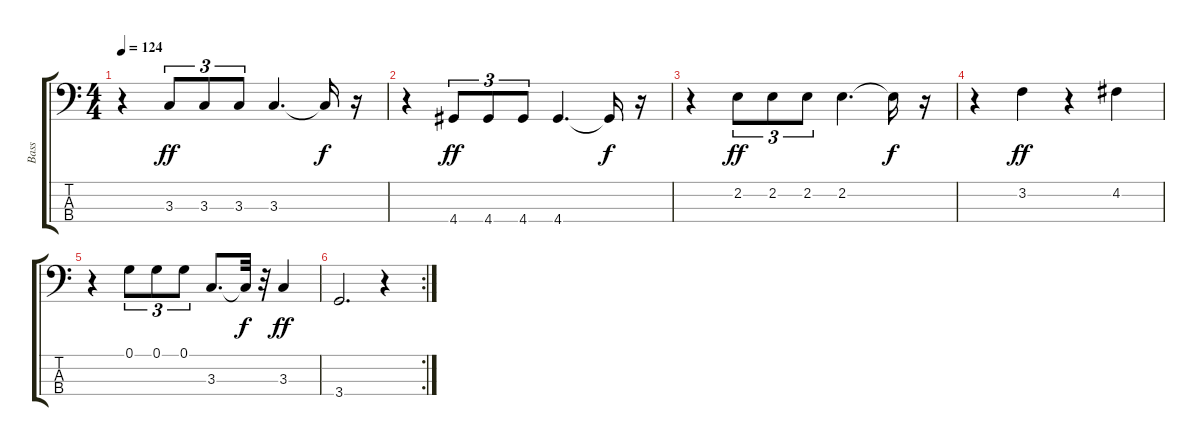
\track ("Bass" "Bass") {instrument synthbass1}
\staff {score tabs}
\tuning (G2 D2 A1 E1) {hide}
\ts (4 4)
\tempo 124
\clef f4
\ks c
r.4{dy ff} 3.3.8{tu (3 2)} 3.3.8{tu (3 2)} 3.3.8{tu (3 2)} 3.3.4{d} 3.3{t}.16{dy f} r.16 |
r.4 4.4.8{tu (3 2) dy ff} 4.4.8{tu (3 2)} 4.4.8{tu (3 2)} 4.4.4{d} 4.4{t}.16{dy f} r.16 |
r.4 2.2.8{tu (3 2) dy ff} 2.2.8{tu (3 2)} 2.2.8{tu (3 2)} 2.2.4{d} 2.2{t}.16{dy f} r.16 |
r.4 3.2.4{dy ff} r.4 4.2.4 |
r.4 0.1.8{tu (3 2)} 0.1.8{tu (3 2)} 0.1.8{tu (3 2)} 3.3.8{d} 3.3{t}.32{dy f} r.32 3.3.4{dy ff} |
\rc 2
3.4.2{d} r.4
